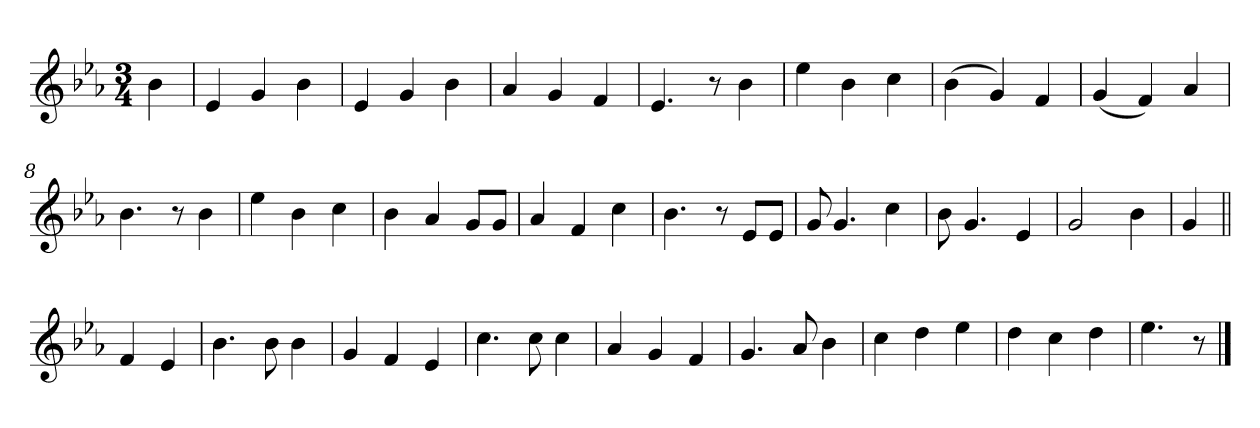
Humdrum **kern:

**kern
*part1
*staff1
*clefG2
*k[b-e-a-]
*E-:
*M3/4
*MM80
=
4b-
=1
4e-
4g
4b-
=2
4e-
4g
4b-
=3
4a-
4g
4f
=4
4.e-
8r
4b-
=5
4ee-
4b-
4cc
=6
(4b-
4g)
4f
=7
(4g
4f)
4a-
=8
4.b-
8r
4b-
=9
4ee-
4b-
4cc
=10
4b-
4a-
8g/L
8g/J
=11
4a-
4f
4cc
=12
4.b-
8r
8e-/L
8e-/J
=13
8g
4.g
4cc
=14
8b-
4.g
4e-
=15
2g
4b-
=16
4g
=||
4f
4e-
=17
4.b-
8b-
4b-
=18
4g
4f
4e-
=19
4.cc
8cc
4cc
=20
4a-
4g
4f
=21
4.g
8a-
4b-
=22
4cc
4dd
4ee-
=23
4dd
4cc
4dd
=24
4.ee-
8r
==
*-
